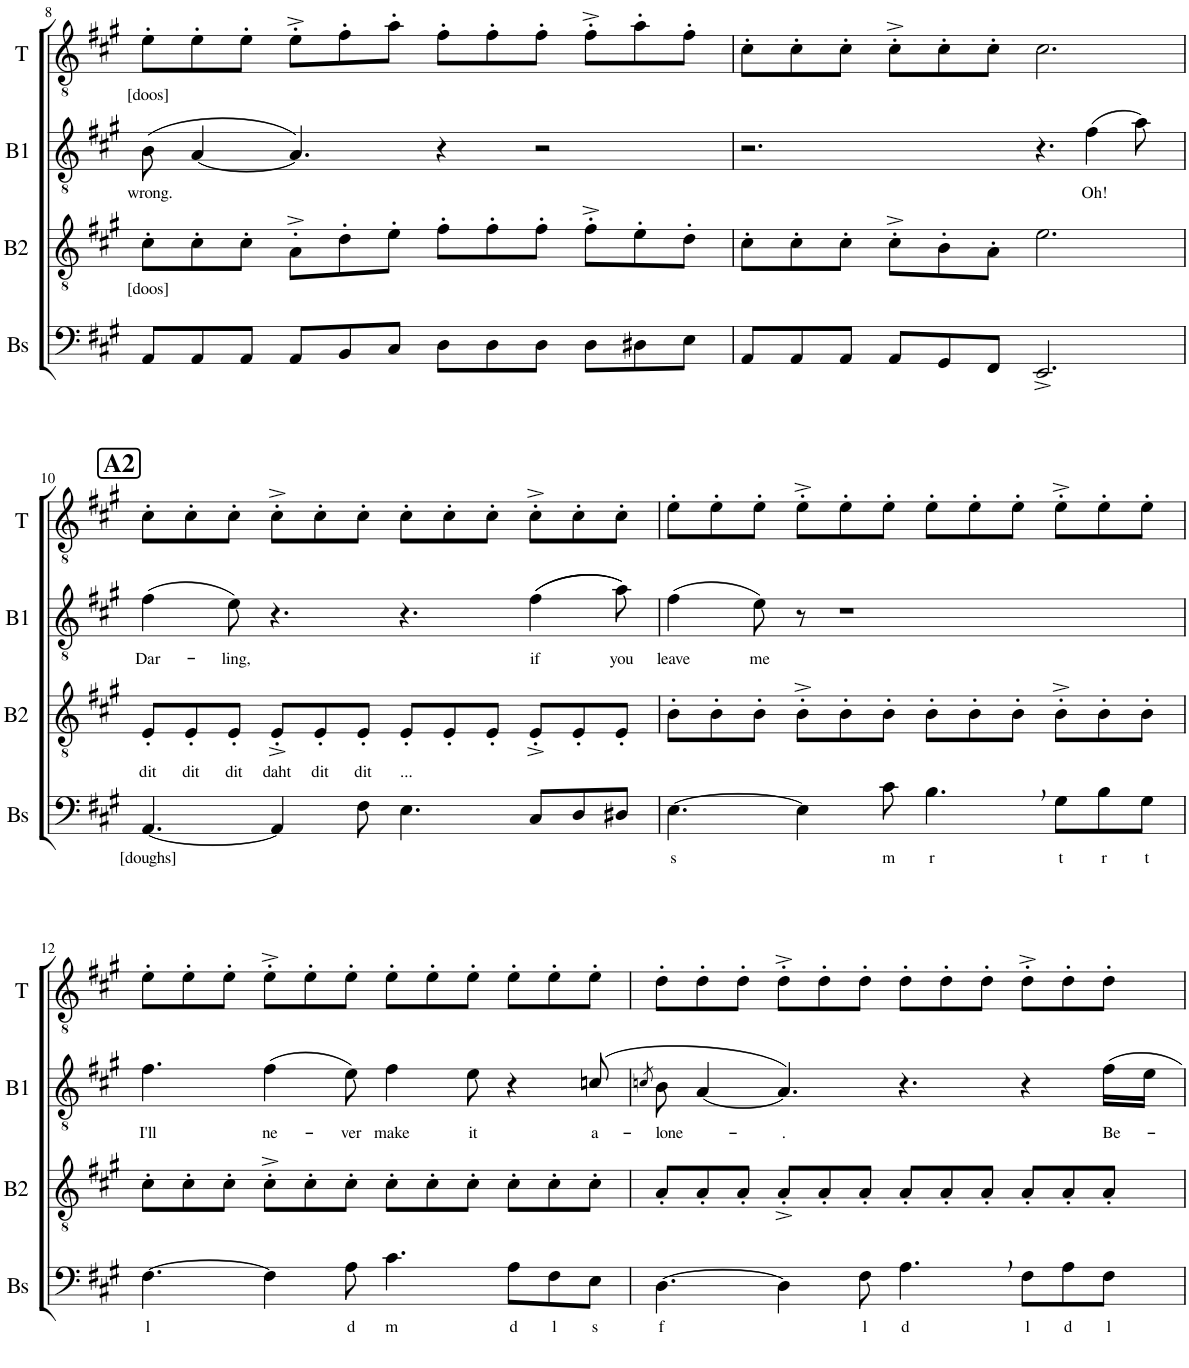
**kern	**text	**kern	**text	**kern	**text	**kern	**text
*part4	*part4	*part3	*part3	*part2	*part2	*part1	*part1
*staff4	*staff4	*staff3	*staff3	*staff2	*staff2	*staff1	*staff1
*I"Bass	*	*I"Baritone 2	*	*I"Baritone 1	*	*I"Tenor	*
*I'Bs	*	*I'B2	*	*I'B1	*	*I'T	*
!!LO:PB:g=z
*clefF4	*	*clefGv2	*	*clefGv2	*	*clefGv2	*
*k[f#c#g#]	*	*k[f#c#g#]	*	*k[f#c#g#]	*	*k[f#c#g#]	*
*M12/8	*	*M12/8	*	*M12/8	*	*M12/8	*
=8	=8	=8	=8	=8	=8	=8	=8
!	!	!	!LO:LY:b	!	!LO:LY:b	!	!LO:LY:b
8AA/L	.	8c#'\L	[doos]	(8B\	wrong.	8e'\L	[doos]
8AA/	.	8c#'\	.	[4A/	.	8e'\	.
8AA/J	.	8c#'\J	.	.	.	8e'\J	.
8AA/L	.	8A'^\L	.	4.A/])	.	8e'^\L	.
8BB/	.	8d'\	.	.	.	8f#'\	.
8C#/J	.	8e'\J	.	.	.	8a'\J	.
8D\L	.	8f#'\L	.	4r	.	8f#'\L	.
8D\	.	8f#'\	.	.	.	8f#'\	.
8D\J	.	8f#'\J	.	2r	.	8f#'\J	.
8D\L	.	8f#'^\L	.	.	.	8f#'^\L	.
8D#X\	.	8e'\	.	.	.	8a'\	.
8E\J	.	8d'\J	.	.	.	8f#'\J	.
=9	=9	=9	=9	=9	=9	=9	=9
8AA/L	.	8c#'\L	.	2.r	.	8c#'\L	.
8AA/	.	8c#'\	.	.	.	8c#'\	.
8AA/J	.	8c#'\J	.	.	.	8c#'\J	.
8AA/L	.	8c#'^\L	.	.	.	8c#'^\L	.
8GG#/	.	8B'\	.	.	.	8c#'\	.
8FF#/J	.	8A'\J	.	.	.	8c#'\J	.
2.EE^/	.	2.e\	.	4.r	.	2.c#\	.
!	!	!	!	!	!LO:LY:b	!	!
.	.	.	.	(4f#\	Oh!	.	.
.	.	.	.	8a\)	.	.	.
!!LO:LB:g=z
!!LO:REH:place=s1:a:B:cj:fs=14:t=A2
=10	=10	=10	=10	=10	=10	=10	=10
!	!LO:LY:b	!	!LO:LY:b	!	!LO:LY:b	!	!
[4.AA/	[doughs]	8E'/L	dit	(4f#\	Dar-	8c#'\L	.
!	!	!	!LO:LY:b	!	!	!	!
.	.	8E'/	dit	.	.	8c#'\	.
!	!	!	!LO:LY:b	!	!LO:LY:b	!	!
.	.	8E'/J	dit	8e\)	-ling,	8c#'\J	.
!	!	!	!LO:LY:b	!	!	!	!
4AA/]	.	8E'^/L	daht	4.r	.	8c#'^\L	.
!	!	!	!LO:LY:b	!	!	!	!
.	.	8E'/	dit	.	.	8c#'\	.
!	!	!	!LO:LY:b	!	!	!	!
8F#\	.	8E'/J	dit	.	.	8c#'\J	.
!	!	!	!LO:LY:b	!	!	!	!
4.E\	.	8E'/L	...	4.r	.	8c#'\L	.
.	.	8E'/	.	.	.	8c#'\	.
.	.	8E'/J	.	.	.	8c#'\J	.
!	!	!	!	!	!LO:LY:b	!	!
8C#/L	.	8E'^/L	.	((4f#\	if	8c#'^\L	.
8D/	.	8E'/	.	.	.	8c#'\	.
!	!	!	!	!	!LO:LY:b	!	!
8D#X/J	.	8E'/J	.	8a\))	you	8c#'\J	.
=11	=11	=11	=11	=11	=11	=11	=11
!	!LO:LY:b	!	!	!	!LO:LY:b	!	!
[4.E\	s	8B'\L	.	(4f#\	leave	8e'\L	.
.	.	8B'\	.	.	.	8e'\	.
!	!	!	!	!	!LO:LY:b	!	!
.	.	8B'\J	.	8e\)	me	8e'\J	.
4E\]	.	8B'^\L	.	8r	.	8e'^\L	.
.	.	8B'\	.	1r	.	8e'\	.
!	!LO:LY:b	!	!	!	!	!	!
8c#\	m	8B'\J	.	.	.	8e'\J	.
!	!LO:LY:b	!	!	!	!	!	!
4.B,\	r	8B'\L	.	.	.	8e'\L	.
.	.	8B'\	.	.	.	8e'\	.
.	.	8B'\J	.	.	.	8e'\J	.
!	!LO:LY:b	!	!	!	!	!	!
8G#\L	t	8B'^\L	.	.	.	8e'^\L	.
!	!LO:LY:b	!	!	!	!	!	!
8B\	r	8B'\	.	.	.	8e'\	.
!	!LO:LY:b	!	!	!	!	!	!
8G#\J	t	8B'\J	.	.	.	8e'\J	.
!!LO:LB:g=z
=12	=12	=12	=12	=12	=12	=12	=12
!	!LO:LY:b	!	!	!	!LO:LY:b	!	!
[4.F#\	l	8c#'\L	.	4.f#\	I'll	8e'\L	.
.	.	8c#'\	.	.	.	8e'\	.
.	.	8c#'\J	.	.	.	8e'\J	.
!	!	!	!	!	!LO:LY:b	!	!
4F#\]	.	8c#'^\L	.	(4f#\	ne-	8e'^\L	.
.	.	8c#'\	.	.	.	8e'\	.
!	!LO:LY:b	!	!	!	!LO:LY:b	!	!
8A\	d	8c#'\J	.	8e\)	-ver	8e'\J	.
!	!LO:LY:b	!	!	!	!LO:LY:b	!	!
4.c#\	m	8c#'\L	.	4f#\	make	8e'\L	.
.	.	8c#'\	.	.	.	8e'\	.
!	!	!	!	!	!LO:LY:b	!	!
.	.	8c#'\J	.	8e\	it	8e'\J	.
!	!LO:LY:b	!	!	!	!	!	!
8A\L	d	8c#'\L	.	4r	.	8e'\L	.
!	!LO:LY:b	!	!	!	!	!	!
8F#\	l	8c#'\	.	.	.	8e'\	.
!	!LO:LY:b	!	!	!	!LO:LY:b	!	!
8E\J	s	8c#'\J	.	(8cn/	a-	8e'\J	.
=13	=13	=13	=13	=13	=13	=13	=13
.	.	.	.	8qcn/	.	.	.
!	!LO:LY:b	!	!	!	!LO:LY:b	!	!
[4.D\	f	8A'/L	.	8B\	-lone-	8d'\L	.
.	.	8A'/	.	[4A/	.	8d'\	.
.	.	8A'/J	.	.	.	8d'\J	.
!	!	!	!	!	!LO:LY:b	!	!
4D\]	.	8A'^/L	.	4.A/])	-.	8d'^\L	.
.	.	8A'/	.	.	.	8d'\	.
!	!LO:LY:b	!	!	!	!	!	!
8F#\	l	8A'/J	.	.	.	8d'\J	.
!	!LO:LY:b	!	!	!	!	!	!
4.A,\	d	8A'/L	.	4.r	.	8d'\L	.
.	.	8A'/	.	.	.	8d'\	.
.	.	8A'/J	.	.	.	8d'\J	.
!	!LO:LY:b	!	!	!	!	!	!
8F#\L	l	8A'/L	.	4r	.	8d'^\L	.
!	!LO:LY:b	!	!	!	!	!	!
8A\	d	8A'/	.	.	.	8d'\	.
!	!LO:LY:b	!	!	!	!LO:LY:b	!	!
8F#\J	l	8A'/J	.	16f#\LL	Be-	8d'\J	.
.	.	.	.	16e\JJ	.	.	.
=	=	=	=	=	=	=	=
*-	*-	*-	*-	*-	*-	*-	*-
